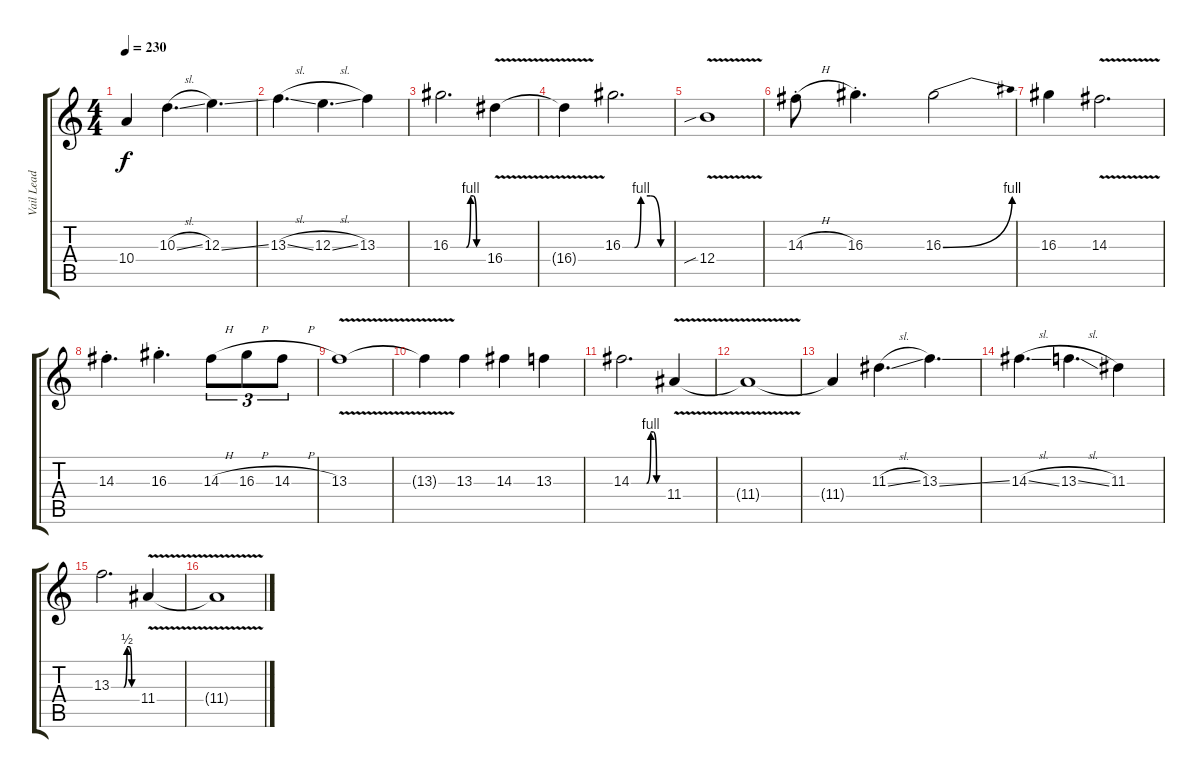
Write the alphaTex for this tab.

\track ("Vail Lead" "Vail Lead") {instrument overdrivenguitar}
\staff {score tabs}
\tuning (Db4 Ab3 E3 B2 Gb2 B1) {hide}
\ts (4 4)
\tempo 230
\clef g2
\ks c
10.4{t}.4{dy f} 10.3{sl}.4{d} 12.3{ss}.4{d} |
13.3{sl}.4{d} 12.3{sl}.4{d} 13.3.4 |
16.3{be (custom 0 0 29 0 37 4 42 4 48 0 60 0)}.2{d} 16.4{v}.4 |
16.4{t}.4 16.3{be (custom 0 0 15 0 23 4 35 4 48 0 60 0)}.2{d} |
12.4{v sib}.1 |
14.3{h st}.8 16.3{st}.4{d} 16.3{be (bend 0 0 60 4)}.2 |
16.3.4 14.3{v}.2{d} |
14.3{st}.4{d} 16.3{st}.4{d} 14.3{h}.8{tu (3 2)} 16.3{h}.8{tu (3 2)} 14.3{h}.8{tu (3 2)} |
13.3{v}.1 |
13.3{t}.4 13.3.4 14.3.4 13.3.4 |
14.3{be (custom 0 0 29 0 37 4 42 4 48 0 60 0)}.2{d} 11.4{v}.4 |
11.4{t}.1 |
11.4{t}.4 11.3{sl}.4{d} 13.3{ss}.4{d} |
14.3{sl}.4{d} 13.3{sl}.4{d} 11.3.4 |
13.3{be (custom 0 0 29 0 37 2 42 2 48 0 60 0)}.2{d} 11.4{v}.4 |
11.4{t}.1
